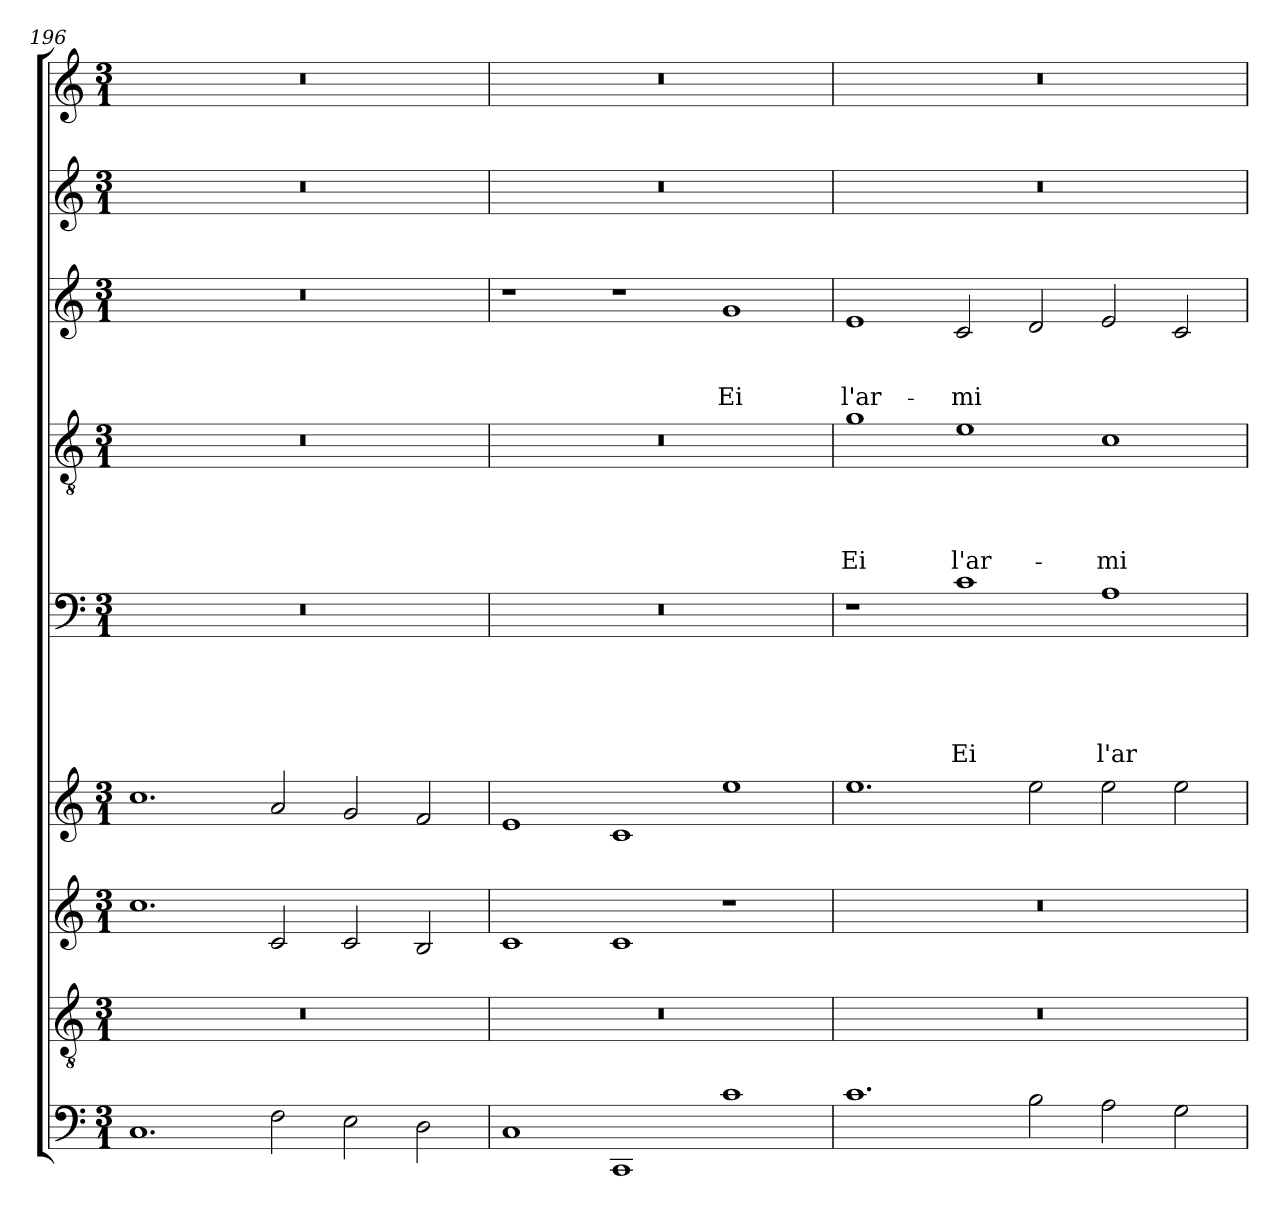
**kern	**kern	**kern	**kern	**kern	**text	**text	**text	**text	**text	**kern	**text	**text	**text	**text	**kern	**text	**text	**text	**kern	**kern
*part9	*part8	*part7	*part6	*part5	*part5	*part5	*part5	*part5	*part5	*part4	*part4	*part4	*part4	*part4	*part3	*part3	*part3	*part3	*part2	*part1
*staff9	*staff8	*staff7	*staff6	*staff5	*staff5	*staff5	*staff5	*staff5	*staff5	*staff4	*staff4	*staff4	*staff4	*staff4	*staff3	*staff3	*staff3	*staff3	*staff2	*staff1
!!LO:PB:g=z
*clefF4	*clefGv2	*clefG2	*clefG2	*clefF4	*	*	*	*	*	*clefGv2	*	*	*	*	*clefG2	*	*	*	*clefG2	*clefG2
*k[]	*k[]	*k[]	*k[]	*k[]	*	*	*	*	*	*k[]	*	*	*	*	*k[]	*	*	*	*k[]	*k[]
*C:	*C:	*C:	*C:	*C:	*	*	*	*	*	*C:	*	*	*	*	*C:	*	*	*	*C:	*C:
*M3/1	*M3/1	*M3/1	*M3/1	*M3/1	*	*	*	*	*	*M3/1	*	*	*	*	*M3/1	*	*	*	*M3/1	*M3/1
=196	=196	=196	=196	=196	=196	=196	=196	=196	=196	=196	=196	=196	=196	=196	=196	=196	=196	=196	=196	=196
1.C	0.r	1.cc	1.cc	0.r	.	.	.	.	.	0.r	.	.	.	.	0.r	.	.	.	0.r	0.r
2F\	.	2c/	2a/	.	.	.	.	.	.	.	.	.	.	.	.	.	.	.	.	.
2E\	.	2c/	2g/	.	.	.	.	.	.	.	.	.	.	.	.	.	.	.	.	.
2D\	.	2B/	2f/	.	.	.	.	.	.	.	.	.	.	.	.	.	.	.	.	.
=197	=197	=197	=197	=197	=197	=197	=197	=197	=197	=197	=197	=197	=197	=197	=197	=197	=197	=197	=197	=197
1C	0.r	1c	1e	0.r	.	.	.	.	.	0.r	.	.	.	.	1r	.	.	.	0.r	0.r
1CC	.	1c	1c	.	.	.	.	.	.	.	.	.	.	.	1r	.	.	.	.	.
!	!	!	!	!	!	!	!	!	!	!	!	!	!	!	!	!	!	!LO:LY:b	!	!
1c	.	1r	1ee	.	.	.	.	.	.	.	.	.	.	.	1g	.	.	Ei	.	.
=198	=198	=198	=198	=198	=198	=198	=198	=198	=198	=198	=198	=198	=198	=198	=198	=198	=198	=198	=198	=198
!	!	!	!	!	!	!	!	!	!	!	!	!	!	!LO:LY:b	!	!	!	!LO:LY:b	!	!
1.c	0.r	0.r	1.ee	1r	.	.	.	.	.	1g	.	.	.	Ei	1e	.	.	l'ar-	0.r	0.r
!	!	!	!	!	!	!	!	!	!LO:LY:b	!	!	!	!	!LO:LY:b	!	!	!	!LO:LY:b	!	!
.	.	.	.	1c	.	.	.	.	Ei	1e	.	.	.	l'ar-	2c/	.	.	-mi	.	.
2B\	.	.	2ee\	.	.	.	.	.	.	.	.	.	.	.	2d/	.	.	.	.	.
!	!	!	!	!	!	!	!	!	!LO:LY:b	!	!	!	!	!LO:LY:b	!	!	!	!	!	!
2A\	.	.	2ee\	1A	.	.	.	.	l'ar-	1c	.	.	.	-mi	2e/	.	.	.	.	.
2G\	.	.	2ee\	.	.	.	.	.	.	.	.	.	.	.	2c/	.	.	.	.	.
=	=	=	=	=	=	=	=	=	=	=	=	=	=	=	=	=	=	=	=	=
*-	*-	*-	*-	*-	*-	*-	*-	*-	*-	*-	*-	*-	*-	*-	*-	*-	*-	*-	*-	*-
